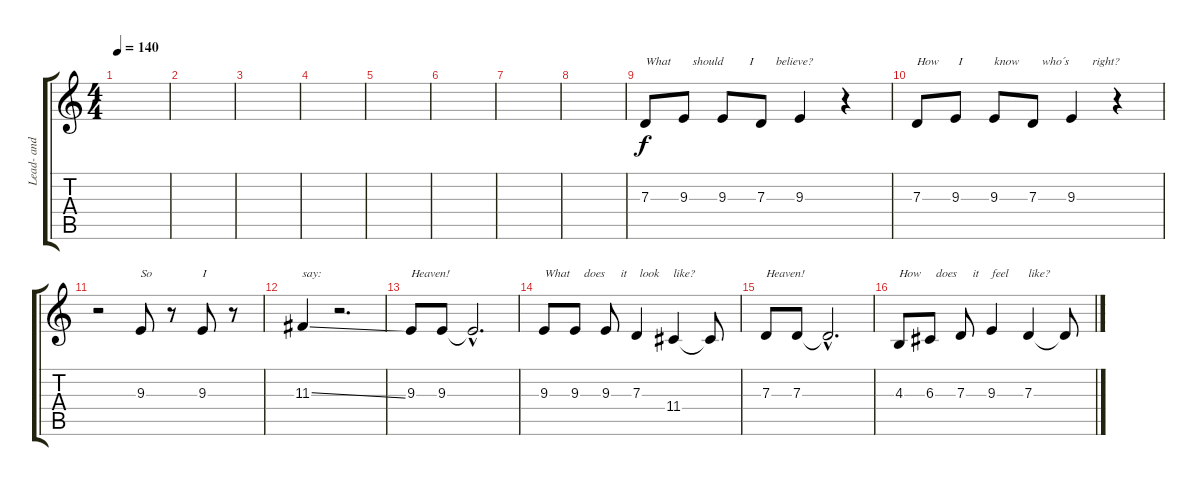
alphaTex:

\track ("Lead- and Backing Vox" "Lead- and ") {instrument lead6voice}
\staff {score tabs}
\tuning (E4 B3 G3 D3 A2 E2) {hide}
\ts (4 4)
\tempo 140
\clef g2
\ks c
|
|
|
|
|
|
|
|
7.3.8{txt "What"} 9.3.8{txt "   should"} 9.3.8{txt "         I"} 7.3.8{txt "     believe?"} 9.3.4 r.4 |
7.3.8{txt "How"} 9.3.8{txt " I"} 9.3.8{txt "know"} 7.3.8{txt "   who´s"} 9.3.4{txt "       right?"} r.4 |
r.2 9.3.8{txt "So"} r.8 9.3.8{txt "I"} r.8 |
11.3{ss}.4{txt "say:"} r.2{d} |
9.3.8{txt "Heaven!"} 9.3.8 9.3{hac t}.2{d} |
9.3.8{txt "What"} 9.3.8{txt "   does"} 9.3.8{txt "     it"} 7.3.4{txt " look"} 11.4.4{txt "like?"} 11.4{t}.8 |
7.3.8{txt "Heaven!"} 7.3.8 7.3{hac t}.2{d} |
4.3.8{txt "How"} 6.3.8{txt "  does"} 7.3.8{txt "    it"} 9.3.4{txt "feel"} 7.3.4{txt "like?"} 7.3{t}.8
